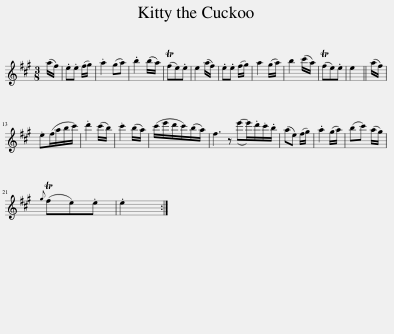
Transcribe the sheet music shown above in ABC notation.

X:1
L:1/8
M:3/8
I:linebreak $
K:A
V:1 treble
V:1
 (a/f/) | .e.e (f/g/) | .a2 (ga) | .b2 (b/a/) | (Tfe).e | %5
 e2 (a/f/) | .e.e (f/g/) | a2 (g/a/) | b2 (c'/a/) | (Tfe).e | %10
 e2 || (a/f/) |$ .e(f/a/b/c'/) | .d'2 (c'/b/) | .c'2 (b/a/) | %15
 (c'/e'/d'/c'/)(b/a/) | f3 z (e'-e'/).d'/.c'/.b/ | (ae) (f/g/) | .a2 (g/a/) | (bc') (a/g/) |$ %20
{g} (Tfe).e | .e2 :| %22
